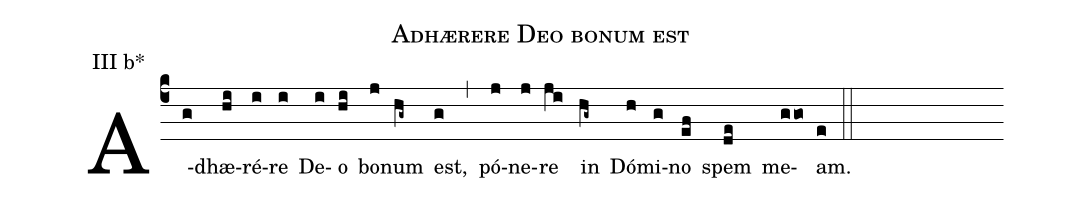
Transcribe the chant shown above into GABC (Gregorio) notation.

name: Adhærere Deo bonum est;
annotation: III b*;
mode: 3;
%%
(c4)
A(g)dhæ(hi)ré(i)re(i) De(i)o(hi) bo(j)num(hg~) est,(g) (,)
pó(j)ne(j)re(ji) in(hg~) Dó(h)mi(g)no(ef) spem(de) me(ggo)am.(e) (::)
